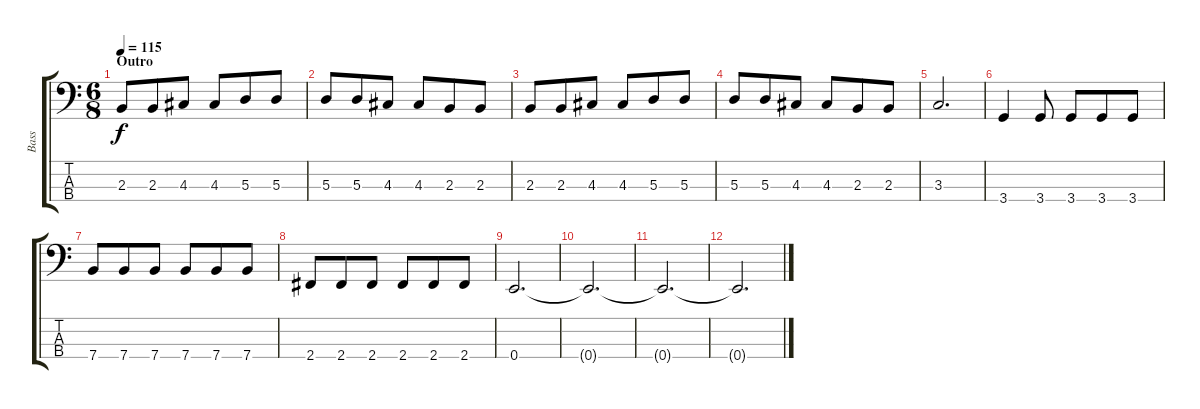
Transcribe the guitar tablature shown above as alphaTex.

\track ("Bass" "Bass") {instrument electricbassfinger}
\staff {score tabs}
\tuning (G2 D2 A1 E1) {hide}
\ts (6 8)
\section ("" "Outro")
\tempo 115
\clef f4
\ks c
2.3.8{dy f} 2.3.8 4.3.8 4.3.8 5.3.8 5.3.8 |
5.3.8 5.3.8 4.3.8 4.3.8 2.3.8 2.3.8 |
2.3.8 2.3.8 4.3.8 4.3.8 5.3.8 5.3.8 |
5.3.8 5.3.8 4.3.8 4.3.8 2.3.8 2.3.8 |
3.3.2{d} |
3.4.4 3.4.8 3.4.8 3.4.8 3.4.8 |
7.4.8 7.4.8 7.4.8 7.4.8 7.4.8 7.4.8 |
2.4.8 2.4.8 2.4.8 2.4.8 2.4.8 2.4.8 |
0.4.2{d} |
0.4{t}.2{d} |
0.4{t}.2{d} |
0.4{t}.2{d}
